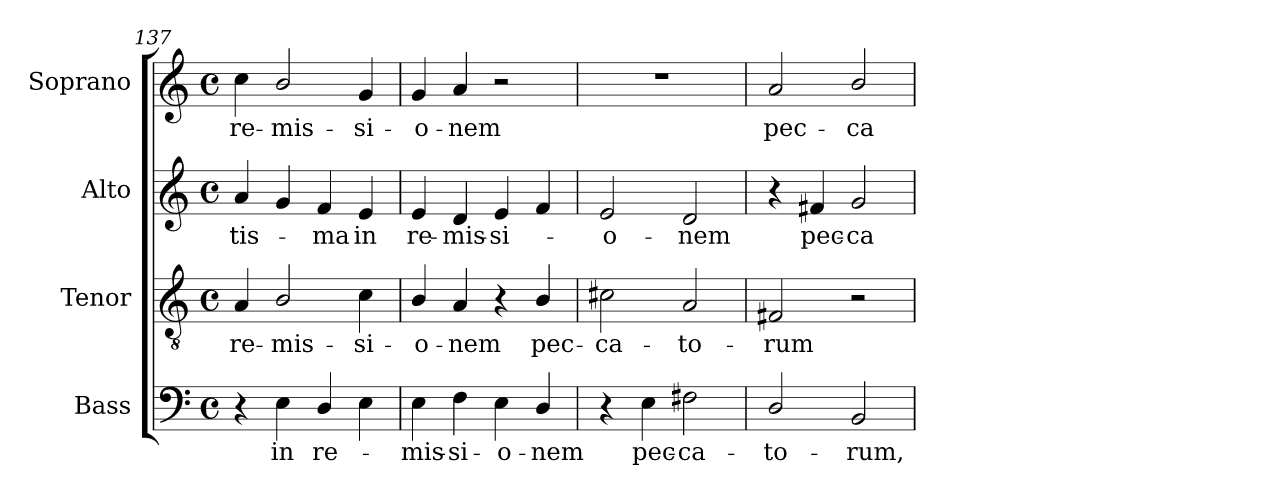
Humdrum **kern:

**kern	**text	**kern	**text	**kern	**text	**kern	**text
*part4	*part4	*part3	*part3	*part2	*part2	*part1	*part1
*staff4	*staff4	*staff3	*staff3	*staff2	*staff2	*staff1	*staff1
*I"Bass	*	*I"Tenor	*	*I"Alto	*	*I"Soprano	*
*I'B.	*	*I'T.	*	*I'A.	*	*I'S.	*
*clefF4	*	*clefGv2	*	*clefG2	*	*clefG2	*
*	*	*ITrd7c12	*	*	*	*	*
*k[]	*	*k[]	*	*k[]	*	*k[]	*
*C:	*	*C:	*	*C:	*	*C:	*
*M4/4	*	*M4/4	*	*M4/4	*	*M4/4	*
*met(c)	*	*met(c)	*	*met(c)	*	*met(c)	*
=137	=137	=137	=137	=137	=137	=137	=137
!	!	!	!LO:LY:b:color=#000000	!	!	!	!
!	!	!	!	!	!LO:LY:b:color=#000000	!	!
!	!	!	!	!	!	!	!LO:LY:b:color=#000000
4r	.	4AAi/	re-	4ai/	-tis-	4cci\	re-
!	!LO:LY:b:color=#000000	!	!	!	!	!	!
!	!	!	!LO:LY:b:color=#000000	!	!	!	!
!	!	!	!	!	!	!	!LO:LY:b:color=#000000
4Ei\	in	2BBi/	-mis-	4gi/	.	2bi/	-mis-
!	!LO:LY:b:color=#000000	!	!	!	!	!	!
!	!	!	!	!	!LO:LY:b:color=#000000	!	!
4Di/	re-	.	.	4fi/	-ma	.	.
!	!	!	!LO:LY:b:color=#000000	!	!	!	!
!	!	!	!	!	!LO:LY:b:color=#000000	!	!
!	!	!	!	!	!	!	!LO:LY:b:color=#000000
4Ei\	.	4Ci\	-si-	4ei/	in	4gi/	-si-
=138	=138	=138	=138	=138	=138	=138	=138
!	!LO:LY:b:color=#000000	!	!	!	!	!	!
!	!	!	!LO:LY:b:color=#000000	!	!	!	!
!	!	!	!	!	!LO:LY:b:color=#000000	!	!
!	!	!	!	!	!	!	!LO:LY:b:color=#000000
4Ei\	-mis-	4BBi/	-o-	4ei/	re-	4gi/	-o-
!	!LO:LY:b:color=#000000	!	!	!	!	!	!
!	!	!	!LO:LY:b:color=#000000	!	!	!	!
!	!	!	!	!	!LO:LY:b:color=#000000	!	!
!	!	!	!	!	!	!	!LO:LY:b:color=#000000
4Fi\	-si-	4AAi/	-nem	4di/	-mis-	4ai/	-nem
!	!LO:LY:b:color=#000000	!	!	!	!	!	!
!	!	!	!	!	!LO:LY:b:color=#000000	!	!
4Ei\	-o-	4r	.	4ei/	-si-	2r	.
!	!LO:LY:b:color=#000000	!	!	!	!	!	!
!	!	!	!LO:LY:b:color=#000000	!	!	!	!
4Di/	-nem	4BBi/	pec-	4fi/	.	.	.
=139	=139	=139	=139	=139	=139	=139	=139
!	!	!	!LO:LY:b:color=#000000	!	!	!	!
!	!	!	!	!	!LO:LY:b:color=#000000	!	!
4r	.	2C#Xi\	-ca-	2ei/	-o-	1r	.
!	!LO:LY:b:color=#000000	!	!	!	!	!	!
4Ei\	pec-	.	.	.	.	.	.
!	!LO:LY:b:color=#000000	!	!	!	!	!	!
!	!	!	!LO:LY:b:color=#000000	!	!	!	!
!	!	!	!	!	!LO:LY:b:color=#000000	!	!
2F#Xi\	-ca-	2AAi/	-to-	2di/	-nem	.	.
=140	=140	=140	=140	=140	=140	=140	=140
!	!LO:LY:b:color=#000000	!	!	!	!	!	!
!	!	!	!LO:LY:b:color=#000000	!	!	!	!
!	!	!	!	!	!	!	!LO:LY:b:color=#000000
2Di/	-to-	2FF#Xi/	-rum	4r	.	2ai/	pec-
!	!	!	!	!	!LO:LY:b:color=#000000	!	!
.	.	.	.	4f#Xi/	pec-	.	.
!	!LO:LY:b:color=#000000	!	!	!	!	!	!
!	!	!	!	!	!LO:LY:b:color=#000000	!	!
!	!	!	!	!	!	!	!LO:LY:b:color=#000000
2BBi/	-rum,	2r	.	2gi/	-ca-	2bi/	-ca-
=	=	=	=	=	=	=	=
*-	*-	*-	*-	*-	*-	*-	*-
